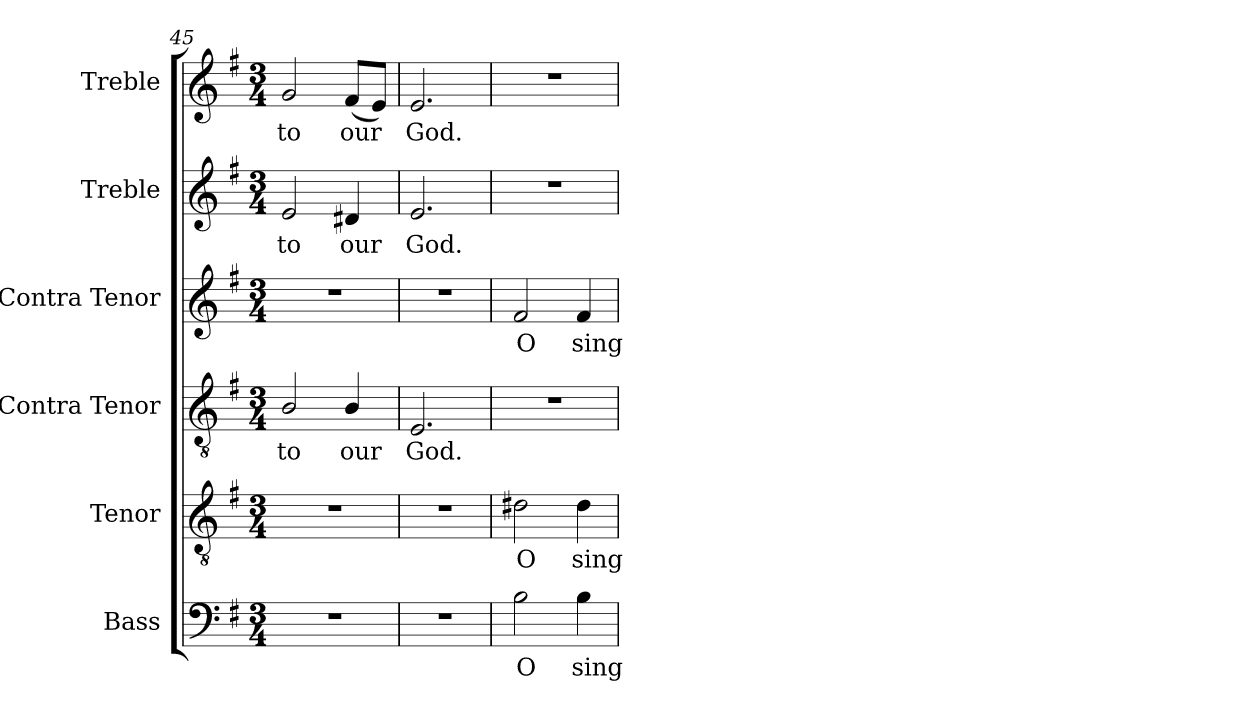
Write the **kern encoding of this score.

**kern	**text	**kern	**text	**kern	**text	**kern	**text	**kern	**text	**kern	**text
*part6	*part6	*part5	*part5	*part4	*part4	*part3	*part3	*part2	*part2	*part1	*part1
*staff6	*staff6	*staff5	*staff5	*staff4	*staff4	*staff3	*staff3	*staff2	*staff2	*staff1	*staff1
*I"Bass	*	*I"Tenor	*	*I"Contra Tenor	*	*I"Contra Tenor	*	*I"Treble	*	*I"Treble	*
*I'B.	*	*I'T.	*	*I'A.	*	*I'A.	*	*	*	*	*
*clefF4	*	*clefGv2	*	*clefGv2	*	*clefG2	*	*clefG2	*	*clefG2	*
*	*	*ITrd7c12	*	*ITrd7c12	*	*	*	*	*	*	*
*k[f#]	*	*k[f#]	*	*k[f#]	*	*k[f#]	*	*k[f#]	*	*k[f#]	*
*G:	*	*G:	*	*G:	*	*G:	*	*G:	*	*G:	*
*M3/4	*	*M3/4	*	*M3/4	*	*M3/4	*	*M3/4	*	*M3/4	*
=45	=45	=45	=45	=45	=45	=45	=45	=45	=45	=45	=45
!LO:N:vis=1	!	!LO:N:vis=1	!	!	!	!	!	!	!	!	!
!	!	!	!	!	!LO:LY:b:color=#000000	!LO:N:vis=1	!	!	!	!	!
!	!	!	!	!	!	!	!	!	!LO:LY:b:color=#000000	!	!
!	!	!	!	!	!	!	!	!	!	!	!LO:LY:b:color=#000000
2.r	.	2.r	.	2BBi/	-to	2.r	.	2ei/	-to	2gi/	-to
!	!	!	!	!	!LO:LY:b:color=#000000	!	!	!	!	!	!
!	!	!	!	!	!	!	!	!	!LO:LY:b:color=#000000	!	!
!	!	!	!	!	!	!	!	!	!	!	!LO:LY:b:color=#000000
.	.	.	.	4BBi/	our	.	.	4d#Xi/	our	(8f#i/L	our
.	.	.	.	.	.	.	.	.	.	8ei/J)	.
=46	=46	=46	=46	=46	=46	=46	=46	=46	=46	=46	=46
!LO:N:vis=1	!	!LO:N:vis=1	!	!	!	!	!	!	!	!	!
!	!	!	!	!	!LO:LY:b:color=#000000	!LO:N:vis=1	!	!	!	!	!
!	!	!	!	!	!	!	!	!	!LO:LY:b:color=#000000	!	!
!	!	!	!	!	!	!	!	!	!	!	!LO:LY:b:color=#000000
2.r	.	2.r	.	2.EEi/	God.	2.r	.	2.ei/	God.	2.ei/	God.
=47	=47	=47	=47	=47	=47	=47	=47	=47	=47	=47	=47
!	!LO:LY:b:color=#000000	!	!	!	!	!	!	!	!	!	!
!	!	!	!LO:LY:b:color=#000000	!LO:N:vis=1	!	!	!	!	!	!	!
!	!	!	!	!	!	!	!LO:LY:b:color=#000000	!LO:N:vis=1	!	!LO:N:vis=1	!
2Bi\	O	2D#Xi\	O	2.r	.	2f#i/	O	2.r	.	2.r	.
!	!LO:LY:b:color=#000000	!	!	!	!	!	!	!	!	!	!
!	!	!	!LO:LY:b:color=#000000	!	!	!	!	!	!	!	!
!	!	!	!	!	!	!	!LO:LY:b:color=#000000	!	!	!	!
4Bi\	sing	4D#i\	sing	.	.	4f#i/	sing	.	.	.	.
=	=	=	=	=	=	=	=	=	=	=	=
*-	*-	*-	*-	*-	*-	*-	*-	*-	*-	*-	*-
